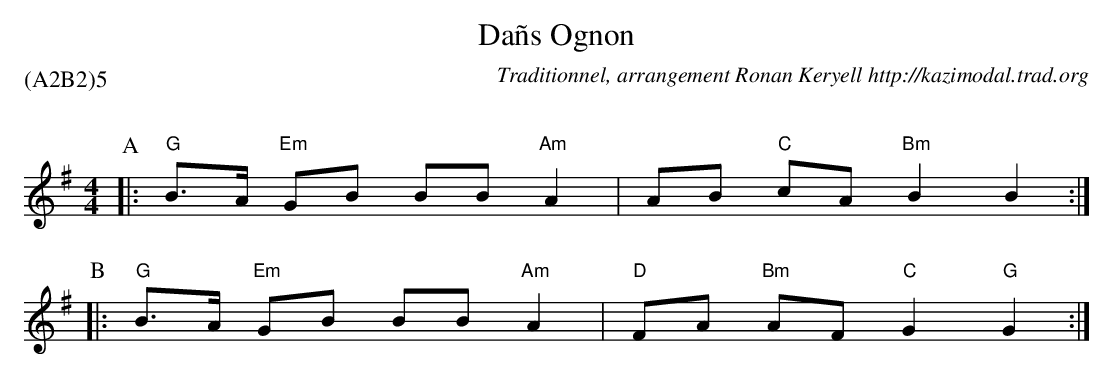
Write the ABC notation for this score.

X:1
T:Da\~ns Ognon
C:Traditionnel, arrangement Ronan Keryell http://kazimodal.trad.org
Q:C2=120
P:(A2B2)5
M:4/4
K:G
P:A
|: "G"B>A "Em"GB BB "Am"A2 | AB "C"cA "Bm"B2 B2 :|
P:B
|: "G"B>A "Em"GB BB "Am"A2 | "D"FA "Bm"AF "C"G2 "G"G2 :|
